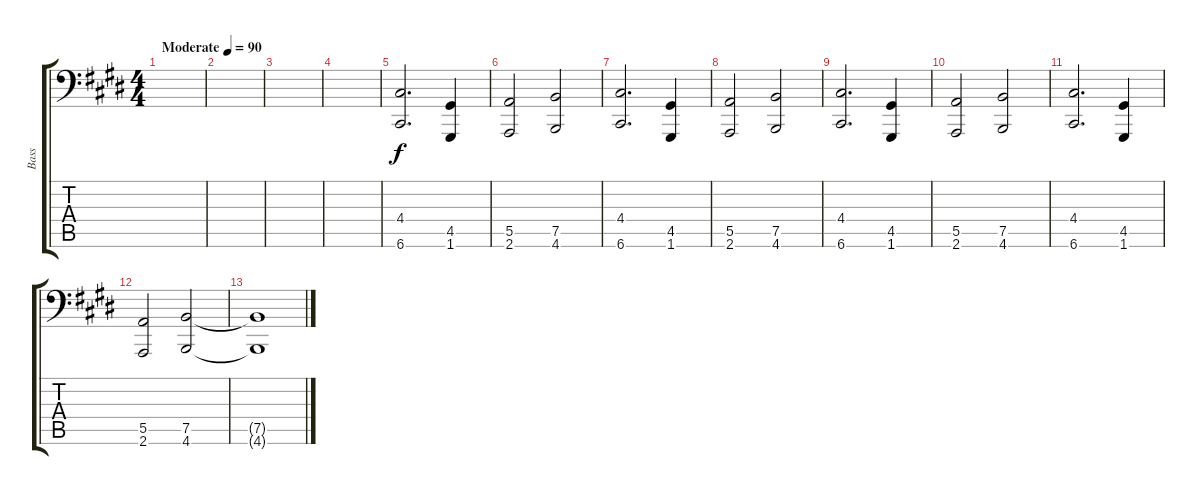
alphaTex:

\track ("Bass" "Bass") {instrument electricbassfinger}
\staff {score tabs}
\tuning (C3 G2 D2 A1 E1 G0) {hide}
\ts (4 4)
\tempo (90 "Moderate")
\clef f4
\ks e
|
|
|
|
(4.4 6.6).2{d} (4.5 1.6).4 |
(5.5 2.6).2 (7.5 4.6).2 |
(4.4 6.6).2{d} (4.5 1.6).4 |
(5.5 2.6).2 (7.5 4.6).2 |
(4.4 6.6).2{d} (4.5 1.6).4 |
(5.5 2.6).2 (7.5 4.6).2 |
(4.4 6.6).2{d} (4.5 1.6).4 |
\ks c#minor
(5.5 2.6).2 (7.5 4.6).2 |
\ks e
(7.5{t} 4.6{t}).1
